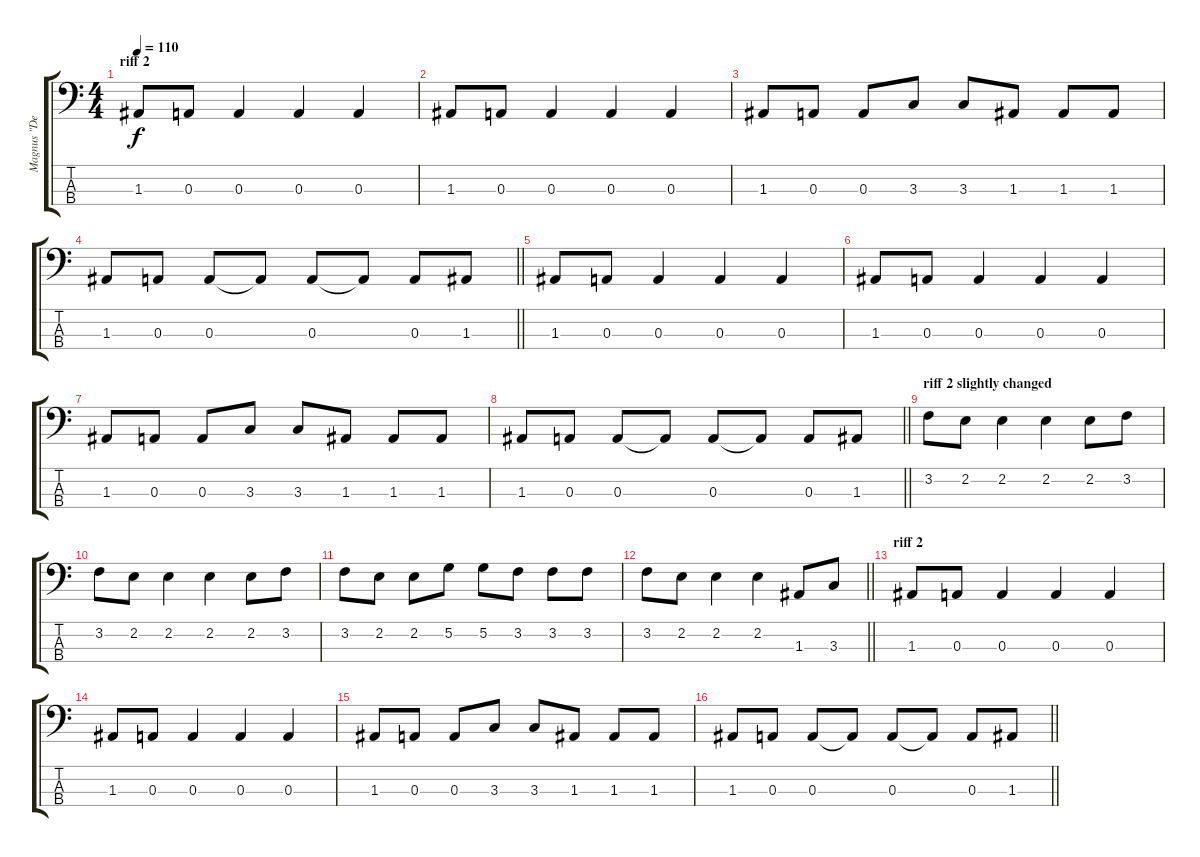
\track ("Magnus \"Devo\" Andersson " "Magnus \"De") {instrument electricbassfinger}
\staff {score tabs}
\tuning (G2 D2 A1 E1) {hide}
\ts (4 4)
\section ("" "riff 2")
\tempo 110
\clef f4
\ks c
1.3.8{dy f} 0.3.8 0.3.4 0.3.4 0.3.4 |
1.3.8 0.3.8 0.3.4 0.3.4 0.3.4 |
1.3.8 0.3.8 0.3.8 3.3.8 3.3.8 1.3.8 1.3.8 1.3.8 |
\barLineRight lightlight
1.3.8 0.3.8 0.3.8 0.3{t}.8 0.3.8 0.3{t}.8 0.3.8 1.3.8 |
1.3.8 0.3.8 0.3.4 0.3.4 0.3.4 |
1.3.8 0.3.8 0.3.4 0.3.4 0.3.4 |
1.3.8 0.3.8 0.3.8 3.3.8 3.3.8 1.3.8 1.3.8 1.3.8 |
\barLineRight lightlight
1.3.8 0.3.8 0.3.8 0.3{t}.8 0.3.8 0.3{t}.8 0.3.8 1.3.8 |
\section ("" "riff 2 slightly changed")
3.2.8 2.2.8 2.2.4 2.2.4 2.2.8 3.2.8 |
3.2.8 2.2.8 2.2.4 2.2.4 2.2.8 3.2.8 |
3.2.8 2.2.8 2.2.8 5.2.8 5.2.8 3.2.8 3.2.8 3.2.8 |
\barLineRight lightlight
3.2.8 2.2.8 2.2.4 2.2.4 1.3.8 3.3.8 |
\section ("" "riff 2")
1.3.8 0.3.8 0.3.4 0.3.4 0.3.4 |
1.3.8 0.3.8 0.3.4 0.3.4 0.3.4 |
1.3.8 0.3.8 0.3.8 3.3.8 3.3.8 1.3.8 1.3.8 1.3.8 |
\barLineRight lightlight
1.3.8 0.3.8 0.3.8 0.3{t}.8 0.3.8 0.3{t}.8 0.3.8 1.3.8
